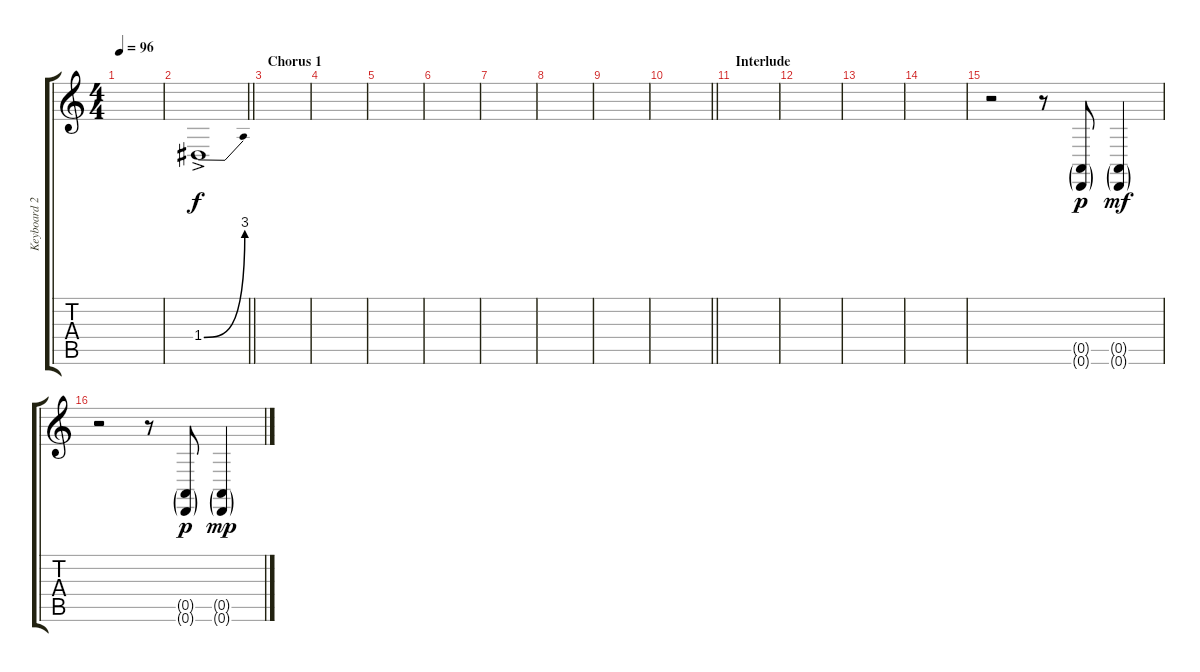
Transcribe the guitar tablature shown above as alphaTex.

\track ("Keyboard 2 " "Keyboard 2") {instrument pad4choir}
\staff {score tabs}
\tuning (E4 B3 G3 D3 A2 D2) {hide}
\ts (4 4)
\tempo 96
\clef g2
\ks c
|
\barLineRight lightlight
1.4{be (bend 0 0 60 12) ac}.1{volume 16 instrument pad4choir} |
\section ("" "Chorus 1")
|
|
|
|
|
|
|
\barLineRight lightlight
|
\section ("" "Interlude")
|
|
|
|
r.2{instrument gunshot} r.8 (0.5{g} 0.6{g}).8{dy p} (0.5{g} 0.6{g}).4{dy mf} |
r.2 r.8 (0.5{g} 0.6{g}).8{dy p} (0.5{g} 0.6{g}).4{dy mp}
